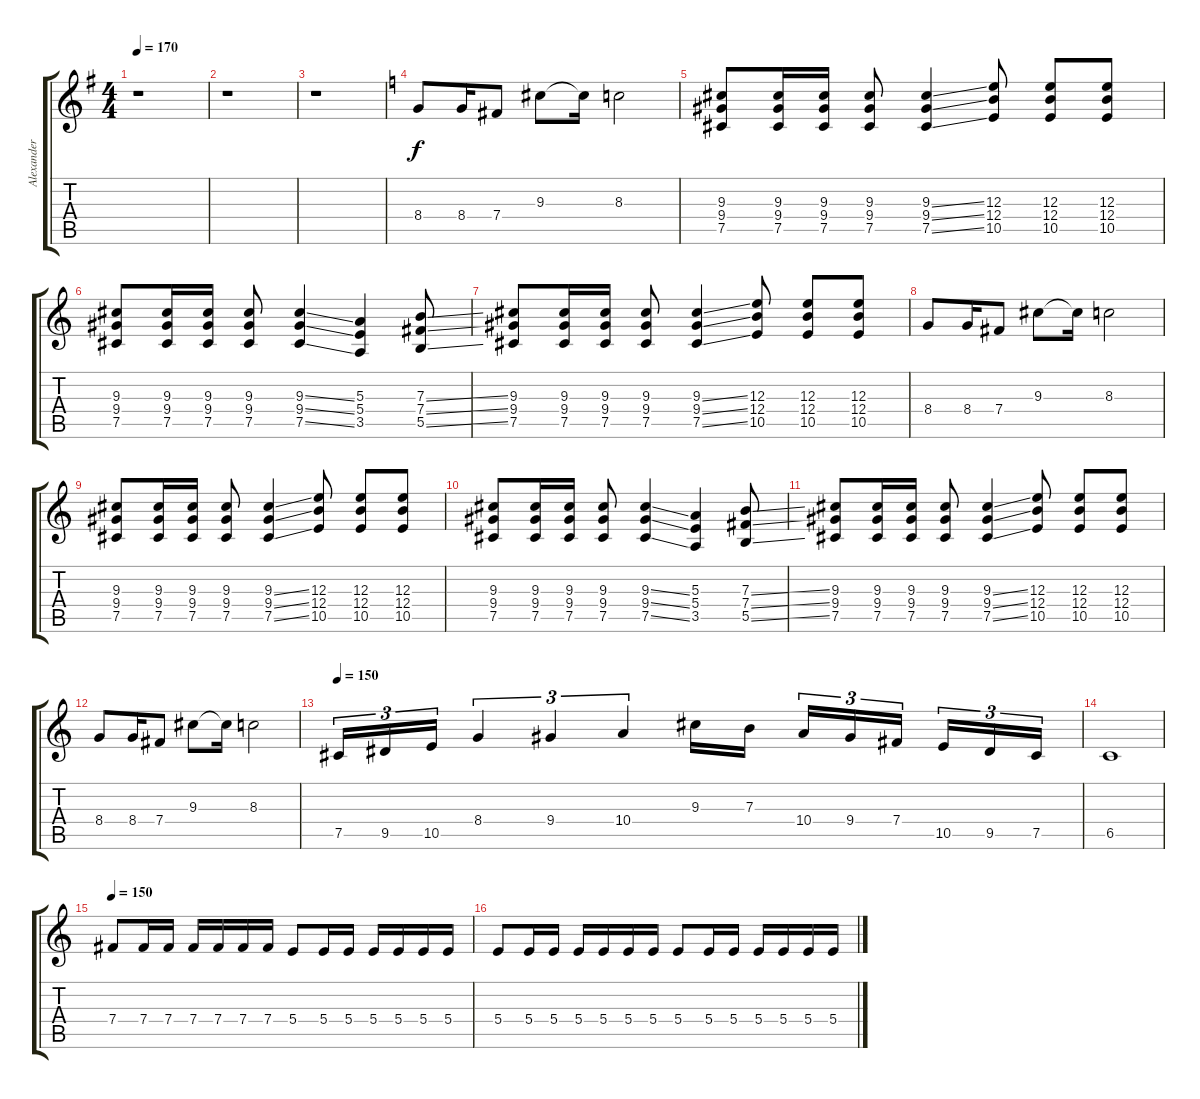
\track ("Alexander" "Alexander") {instrument distortionguitar}
\staff {score tabs}
\tuning (Db4 Ab3 E3 B2 Gb2 Db2) {hide}
\ts (4 4)
\tempo 170
\clef g2
\ks g
r.1{dy f instrument distortionguitar} |
r.1 |
r.1 |
\ks c
8.4.8 8.4.16 7.4.8 9.3.8 9.3{t}.16 8.3.2 |
(9.3 9.4 7.5).8 (9.3 9.4 7.5).16 (9.3 9.4 7.5).16 (9.3 9.4 7.5).8 (9.3{ss} 9.4{ss} 7.5{ss}).4 (12.3 12.4 10.5).8 (12.3 12.4 10.5).8 (12.3 12.4 10.5).8 |
(9.3 9.4 7.5).8 (9.3 9.4 7.5).16 (9.3 9.4 7.5).16 (9.3 9.4 7.5).8 (9.3{ss} 9.4{ss} 7.5{ss}).4 (5.3 5.4 3.5).4 (7.3{ss} 7.4{ss} 5.5{ss}).8 |
(9.3 9.4 7.5).8 (9.3 9.4 7.5).16 (9.3 9.4 7.5).16 (9.3 9.4 7.5).8 (9.3{ss} 9.4{ss} 7.5{ss}).4 (12.3 12.4 10.5).8 (12.3 12.4 10.5).8 (12.3 12.4 10.5).8 |
8.4.8 8.4.16 7.4.8 9.3.8 9.3{t}.16 8.3.2 |
(9.3 9.4 7.5).8 (9.3 9.4 7.5).16 (9.3 9.4 7.5).16 (9.3 9.4 7.5).8 (9.3{ss} 9.4{ss} 7.5{ss}).4 (12.3 12.4 10.5).8 (12.3 12.4 10.5).8 (12.3 12.4 10.5).8 |
(9.3 9.4 7.5).8 (9.3 9.4 7.5).16 (9.3 9.4 7.5).16 (9.3 9.4 7.5).8 (9.3{ss} 9.4{ss} 7.5{ss}).4 (5.3 5.4 3.5).4 (7.3{ss} 7.4{ss} 5.5{ss}).8 |
(9.3 9.4 7.5).8 (9.3 9.4 7.5).16 (9.3 9.4 7.5).16 (9.3 9.4 7.5).8 (9.3{ss} 9.4{ss} 7.5{ss}).4 (12.3 12.4 10.5).8 (12.3 12.4 10.5).8 (12.3 12.4 10.5).8 |
8.4.8 8.4.16 7.4.8 9.3.8 9.3{t}.16 8.3.2 |
\tempo 150
7.5.16{tu (3 2)} 9.5.16{tu (3 2)} 10.5.16{tu (3 2)} 8.4.4{tu (3 2)} 9.4.4{tu (3 2)} 10.4.4{tu (3 2)} 9.3.16 7.3.16 10.4.16{tu (3 2)} 9.4.16{tu (3 2)} 7.4.16{tu (3 2) beam splitsecondary} 10.5.16{tu (3 2)} 9.5.16{tu (3 2)} 7.5.16{tu (3 2)} |
6.5.1 |
\tempo 150
7.4.8 7.4.16 7.4.16 7.4.16 7.4.16 7.4.16 7.4.16 5.4.8 5.4.16 5.4.16 5.4.16 5.4.16 5.4.16 5.4.16 |
5.4.8 5.4.16 5.4.16 5.4.16 5.4.16 5.4.16 5.4.16 5.4.8 5.4.16 5.4.16 5.4.16 5.4.16 5.4.16 5.4.16
